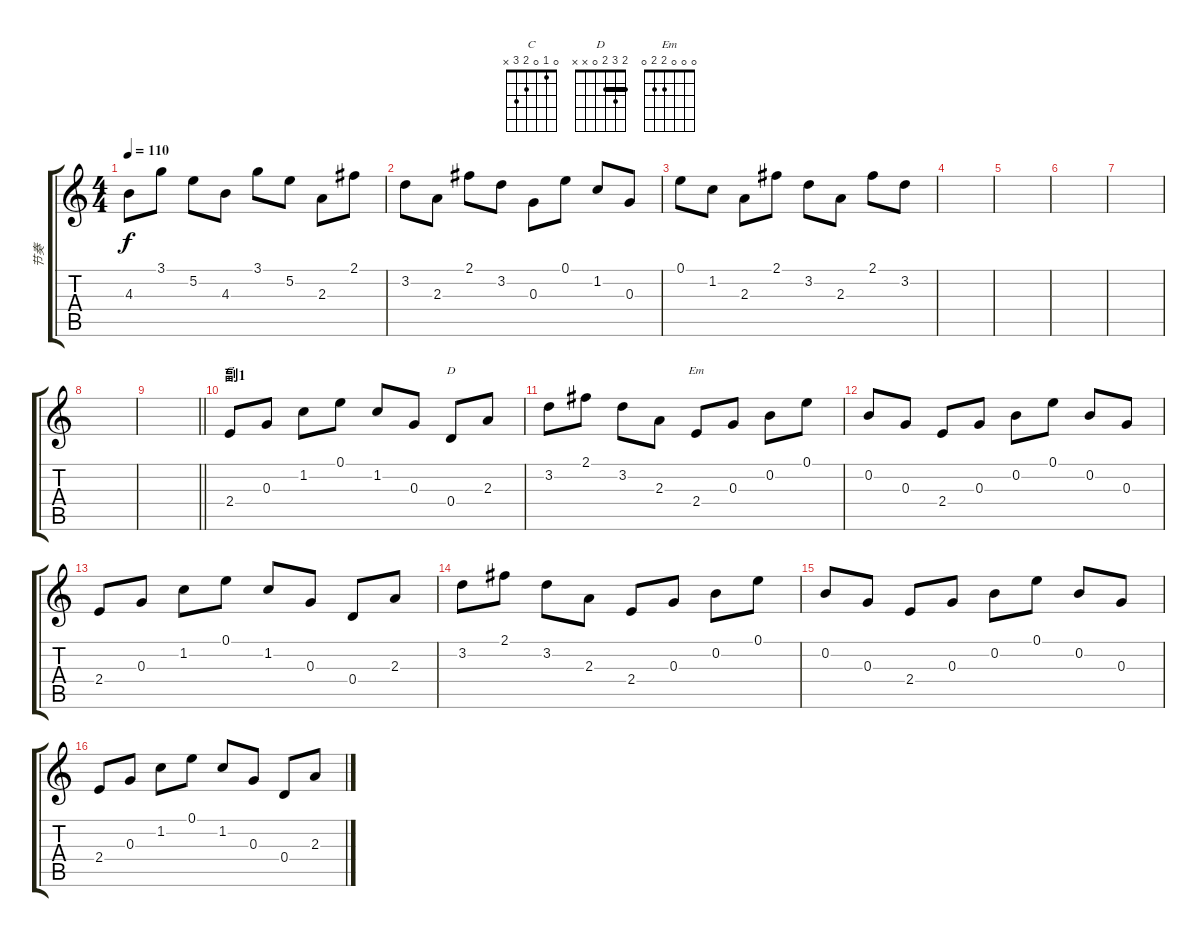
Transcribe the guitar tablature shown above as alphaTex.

\track ("节奏" "节奏") {instrument acousticguitarsteel}
\staff {score tabs}
\tuning (E4 B3 G3 D3 A2 E2) {hide}
\chord ("C" 0 1 0 2 3 x)
\chord ("D" 2 3 2 0 x x) {barre 2}
\chord ("Em" 0 0 0 2 2 0)
\ts (4 4)
\tempo 110
\clef g2
\ks c
4.3.8{dy f} 3.1.8 5.2.8 4.3.8 3.1.8 5.2.8 2.3.8 2.1.8 |
3.2.8 2.3.8 2.1.8 3.2.8 0.3.8 0.1.8 1.2.8 0.3.8 |
0.1.8 1.2.8 2.3.8 2.1.8 3.2.8 2.3.8 2.1.8 3.2.8 |
|
|
|
|
|
\barLineRight lightlight
|
\section ("" "副1")
2.4.8{ch "C"} 0.3.8 1.2.8 0.1.8 1.2.8 0.3.8 0.4.8{ch "D"} 2.3.8 |
3.2.8 2.1.8 3.2.8 2.3.8 2.4.8{ch "Em"} 0.3.8 0.2.8 0.1.8 |
0.2.8 0.3.8 2.4.8 0.3.8 0.2.8 0.1.8 0.2.8 0.3.8 |
2.4.8 0.3.8 1.2.8 0.1.8 1.2.8 0.3.8 0.4.8 2.3.8 |
3.2.8 2.1.8 3.2.8 2.3.8 2.4.8 0.3.8 0.2.8 0.1.8 |
0.2.8 0.3.8 2.4.8 0.3.8 0.2.8 0.1.8 0.2.8 0.3.8 |
2.4.8 0.3.8 1.2.8 0.1.8 1.2.8 0.3.8 0.4.8 2.3.8
